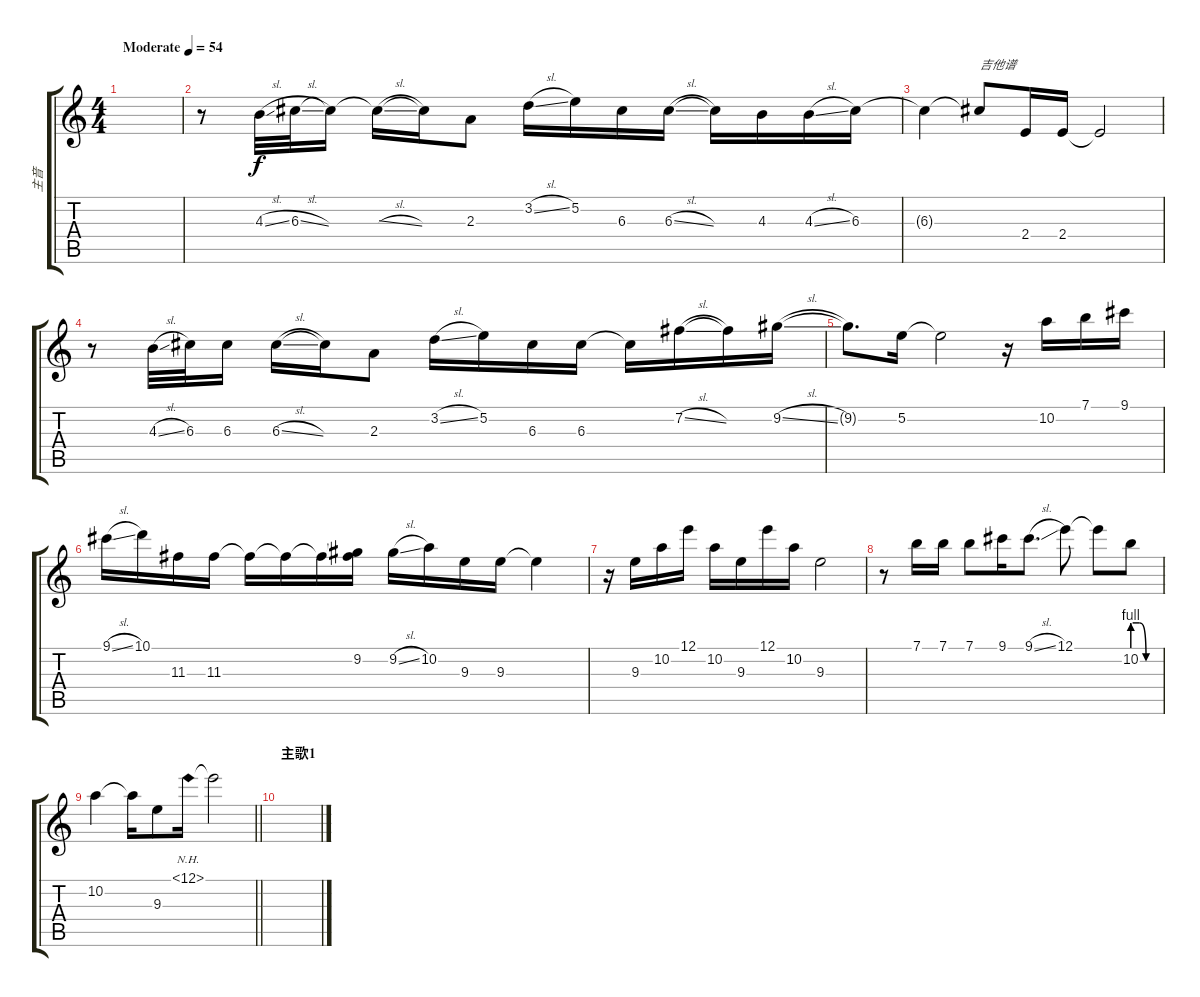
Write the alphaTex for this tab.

\track ("主音" "主音") {instrument acousticguitarsteel}
\staff {score tabs}
\tuning (E4 B3 G3 D3 A2 E2) {hide}
\ts (4 4)
\tempo (54 "Moderate")
\clef g2
\ks c
|
r.8 4.3{sl}.32 6.3{sl}.32 6.3{t}.16 6.3{sl t}.16 6.3{t}.16 2.3.8 3.2{sl}.16 5.2.16 6.3.16 6.3{sl}.16 6.3{t}.16 4.3.16 4.3{sl}.16 6.3.16 |
6.3{t}.4 6.3{t}.8{txt "吉他谱"} 2.4.16 2.4.16 2.4{t}.2 |
r.8 4.3{sl}.32 6.3.32 6.3.16 6.3{sl}.16 6.3{t}.16 2.3.8 3.2{sl}.16 5.2.16 6.3.16 6.3.16 6.3{t}.16 7.2{sl}.16 7.2{t}.16 9.2{sl}.16 |
9.2{t}.8{d} 5.2.16 5.2{t}.2 r.16 10.2.16 7.1.16 9.1.16 |
9.1{sl}.16 10.1.16 11.3.16 11.3.16 11.3{t}.16 11.3{t}.16 11.3{t}.16 (9.2 11.3{t}).16 9.2{sl}.16 10.2.16 9.3.16 9.3.16 9.3{t}.4 |
r.16 9.3.16 10.2.16 12.1.16 10.2.16 9.3.16 12.1.16 10.2.16 9.3.2 |
r.8 7.1.16 7.1.16 7.1.8 9.1.16 9.1{sl}.8{d} 12.1.8 12.1{t}.8 10.2{be (custom 0 4 15 4 30 0 60 0)}.8 |
\barLineRight lightlight
10.2.4 10.2{t}.16 9.3.8 12.1{nh}.16 12.1{t}.2 |
\section ("" "主歌1")
